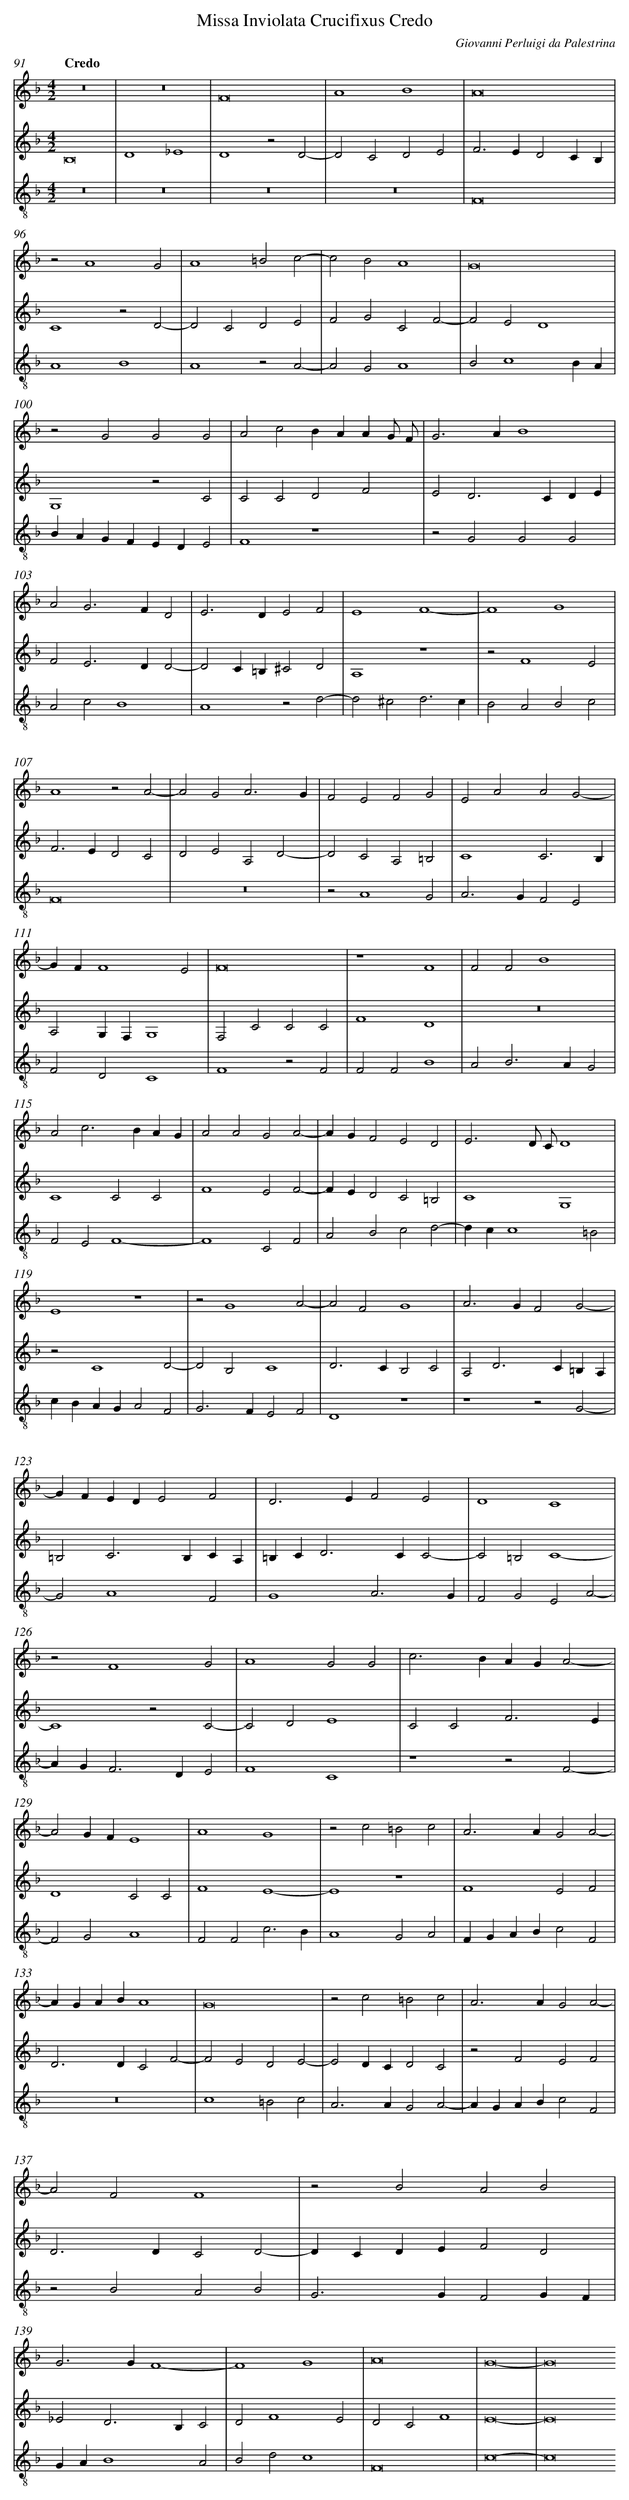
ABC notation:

X:1
T: Missa Inviolata Crucifixus Credo
C: Giovanni Perluigi da Palestrina
L: 1/4
M: 4/2
Q: "Credo"
V: 1 clef=treble
V: 2 clef=treble
V: 3 clef=treble-8
K: F
[V:1] z8 |
[V:2] B,8 |
[V:3] z8 |
[V:1] z8 |
[V:2] D4_E4 |
[V:3] z8 |
[V:1] F8 |
[V:2] D4z2D2- |
[V:3] z8 |
[V:1] A4B4 |
[V:2] D2C2D2E2 |
[V:3] z8 |
[V:1] A8 |
[V:2] F2>E2D2CB, |
[V:3] F8 |
[V:1] z2A4G2 |
[V:2] C4z2D2- |
[V:3] A4B4 |
[V:1] A4=B2c2- |
[V:2] D2C2D2E2 |
[V:3] A4z2A2- |
[V:1] c2B2A4 |
[V:2] F2G2C2F2- |
[V:3] A2G2A4 |
[V:1] G8 |
[V:2] F2E2D4 |
[V:3] B2c4BA |
[V:1] z2G2G2G2 |
[V:2] G,4z2C2 |
[V:3] BAGFEDE2 |
[V:1] A2c2BAAG/ F/ |
[V:2] C2C2D2F2 |
[V:3] F4z4 |
[V:1] G2>A2B4 |
[V:2] E2D2>C2DE |
[V:3] z2G2G2G2 |
[V:1] A2G2>F2D2 |
[V:2] F2E2>D2D2- |
[V:3] A2c2B4 |
[V:1] E2>D2E2F2 |
[V:2] D2C=B,^C2D2 |
[V:3] A4z2d2- |
[V:1] E4F4- |
[V:2] A,4z4 |
[V:3] d2^c2d3c |
[V:1] F4G4 |
[V:2] z2F4E2 |
[V:3] B2A2B2c2 |
[V:1] A4z2A2- |
[V:2] F2>E2D2C2 |
[V:3] F8 |
[V:1] A2G2A3G |
[V:2] D2E2A,2D2- |
[V:3] z8 |
[V:1] F2E2F2G2 |
[V:2] D2C2A,2=B,2 |
[V:3] z2A4G2 |
[V:1] E2A2A2G2- |
[V:2] C4C3B, |
[V:3] A2>G2F2E2 |
[V:1] GFF4E2 |
[V:2] A,2G,F,G,4 |
[V:3] F2D2C4 |
[V:1] F8 |
[V:2] F,2C2C2C2 |
[V:3] F4z2F2 |
[V:1] z4F4 |
[V:2] F4D4 |
[V:3] F2F2B4 |
[V:1] F2F2B4 |
[V:2] z8 |
[V:3] A2B2>A2G2 |
[V:1] A2c2>B2AG |
[V:2] C4C2C2 |
[V:3] F2E2F4- |
[V:1] A2A2G2A2- |
[V:2] F4E2F2- |
[V:3] F4C2F2 |
[V:1] AGF2E2D2 |
[V:2] FED2C2=B,2 |
[V:3] A2B2c2d2- |
[V:1] E3D/ C/D4 |
[V:2] C4G,4 |
[V:3] dcc4=B2 |
[V:1] E4z4 |
[V:2] z2C4D2- |
[V:3] cBAGA2F2 |
[V:1] z2G4A2- |
[V:2] D2B,2C4 |
[V:3] G2>F2E2F2 |
[V:1] A2F2G4 |
[V:2] D2>C2B,2C2 |
[V:3] D4z4 |
[V:1] A2>G2F2G2- |
[V:2] A,2D2>C2=B,A, |
[V:3] z4z2G2- |
[V:1] GFEDE2F2 |
[V:2] =B,2C2>B,2CA, |
[V:3] G2A4F2 |
[V:1] D2>E2F2E2 |
[V:2] =B,C2<D2CC2- |
[V:3] G4A3G |
[V:1] D4C4 |
[V:2] C2=B,2C4- |
[V:3] F2G2E2A2- |
[V:1] z2F4G2 |
[V:2] C4z2C2- |
[V:3] AG2<F2DE2 |
[V:1] A4G2G2 |
[V:2] C2D2E4 |
[V:3] F4C4 |
[V:1] c2>B2AGA2- |
[V:2] C2C2F3E |
[V:3] z4z2F2- |
[V:1] A2GFE4 |
[V:2] D4C2C2 |
[V:3] F2G2A4 |
[V:1] A4G4 |
[V:2] F4E4- |
[V:3] F2F2c3B |
[V:1] z2c2=B2c2 |
[V:2] E4z4 |
[V:3] A4G2A2 |
[V:1] A2>A2G2A2- |
[V:2] F4E2F2 |
[V:3] FGABc2F2 |
[V:1] AGABA4 |
[V:2] D2>D2C2F2- |
[V:3] z8 |
[V:1] G8 |
[V:2] F2E2D2E2- |
[V:3] c4=B2c2 |
[V:1] z2c2=B2c2 |
[V:2] E2DCD2C2 |
[V:3] A2>A2G2A2- |
[V:1] A2>A2G2A2- |
[V:2] z2F2E2F2 |
[V:3] AGABc2F2 |
[V:1] A2F2F4 |
[V:2] D2>D2C2D2- |
[V:3] z2B2A2B2 |
[V:1] z2B2A2B2 |
[V:2] DCDEF2D2 |
[V:3] G2>G2F2GF |
[V:1] G2>G2F4- |
[V:2] _E2D2>B,2C2 |
[V:3] GAB4A2 |
[V:1] F4G4 |
[V:2] D2F4E2 |
[V:3] B2d2c4 |
[V:1] A8 |
[V:2] D2C2F4 |
[V:3] F8 |
[V:1] G8- |
[V:2] E8- |
[V:3] c8- |
[V:1] G8
[V:2] E8
[V:3] c8
